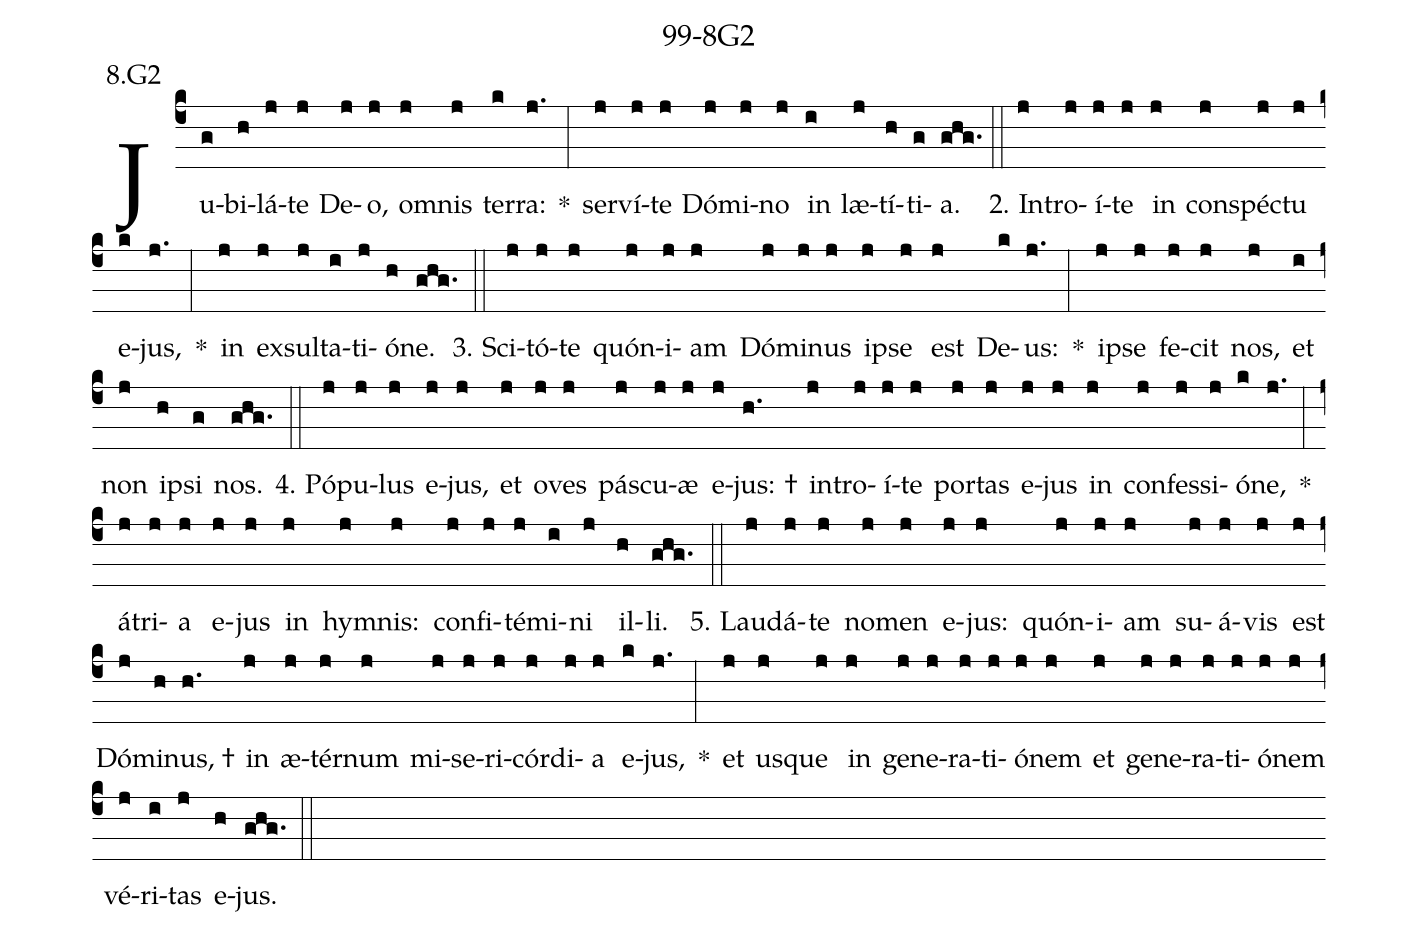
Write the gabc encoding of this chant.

name: 99-8G2;
annotation: 8.G2;
%%
(c4)Ju(g)bi(h)lá(j)te(j) De(j)o,(j) om(j)nis(j) ter(k)ra:(j.) *(:) ser(j)ví(j)te(j) Dó(j)mi(j)no(j) in(i) læ(j)tí(h)ti(g)a.(ghg.) (::)
2. In(j)tro(j)í(j)te(j) in(j) con(j)spéc(j)tu(j) e(k)jus,(j.) *(:) in(j) ex(j)sul(j)ta(i)ti(j)ó(h)ne.(ghg.) (::)
3. Sci(j)tó(j)te(j) quón(j)i(j)am(j) Dó(j)mi(j)nus(j) ip(j)se(j) est(j) De(k)us:(j.) *(:) ip(j)se(j) fe(j)cit(j) nos,(j) et(i) non(j) ip(h)si(g) nos.(ghg.) (::)
4. Pó(j)pu(j)lus(j) e(j)jus,(j) et(j) o(j)ves(j) pás(j)cu(j)æ(j) e(j)jus: †(h.) in(j)tro(j)í(j)te(j) por(j)tas(j) e(j)jus(j) in(j) con(j)fes(j)si(j)ó(k)ne,(j.) *(:) á(j)tri(j)a(j) e(j)jus(j) in(j) hym(j)nis:(j) con(j)fi(j)té(j)mi(i)ni(j) il(h)li.(ghg.) (::)
5. Lau(j)dá(j)te(j) no(j)men(j) e(j)jus:(j) quón(j)i(j)am(j) su(j)á(j)vis(j) est(j) Dó(j)mi(h)nus, †(h.) in(j) æ(j)tér(j)num(j) mi(j)se(j)ri(j)cór(j)di(j)a(j) e(k)jus,(j.) *(:) et(j) us(j)que(j) in(j) ge(j)ne(j)ra(j)ti(j)ó(j)nem(j) et(j) ge(j)ne(j)ra(j)ti(j)ó(j)nem(j) vé(j)ri(i)tas(j) e(h)jus.(ghg.) (::)
